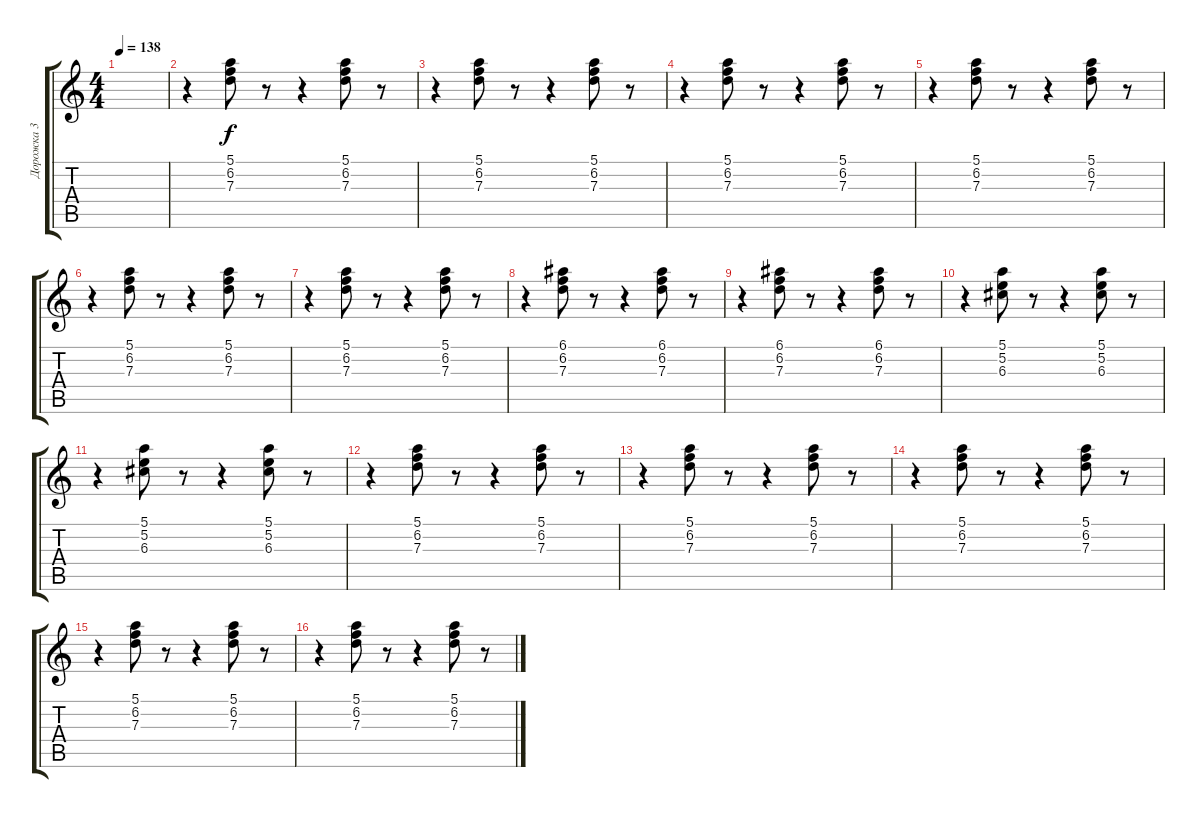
\track ("Дорожка 3" "Дорожка 3") {instrument acousticguitarsteel}
\staff {score tabs}
\tuning (E4 B3 G3 D3 A2 E2) {hide}
\ts (4 4)
\tempo 138
\clef g2
\ks c
|
r.4 (5.1 6.2 7.3).8 r.8 r.4 (5.1 6.2 7.3).8 r.8 |
r.4 (5.1 6.2 7.3).8 r.8 r.4 (5.1 6.2 7.3).8 r.8 |
r.4 (5.1 6.2 7.3).8 r.8 r.4 (5.1 6.2 7.3).8 r.8 |
r.4 (5.1 6.2 7.3).8 r.8 r.4 (5.1 6.2 7.3).8 r.8 |
r.4 (5.1 6.2 7.3).8 r.8 r.4 (5.1 6.2 7.3).8 r.8 |
r.4 (5.1 6.2 7.3).8 r.8 r.4 (5.1 6.2 7.3).8 r.8 |
r.4 (6.1 6.2 7.3).8 r.8 r.4 (6.1 6.2 7.3).8 r.8 |
r.4 (6.1 6.2 7.3).8 r.8 r.4 (6.1 6.2 7.3).8 r.8 |
r.4 (5.1 5.2 6.3).8 r.8 r.4 (5.1 5.2 6.3).8 r.8 |
r.4 (5.1 5.2 6.3).8 r.8 r.4 (5.1 5.2 6.3).8 r.8 |
r.4 (5.1 6.2 7.3).8 r.8 r.4 (5.1 6.2 7.3).8 r.8 |
r.4 (5.1 6.2 7.3).8 r.8 r.4 (5.1 6.2 7.3).8 r.8 |
r.4 (5.1 6.2 7.3).8 r.8 r.4 (5.1 6.2 7.3).8 r.8 |
r.4 (5.1 6.2 7.3).8 r.8 r.4 (5.1 6.2 7.3).8 r.8 |
r.4 (5.1 6.2 7.3).8 r.8 r.4 (5.1 6.2 7.3).8 r.8
